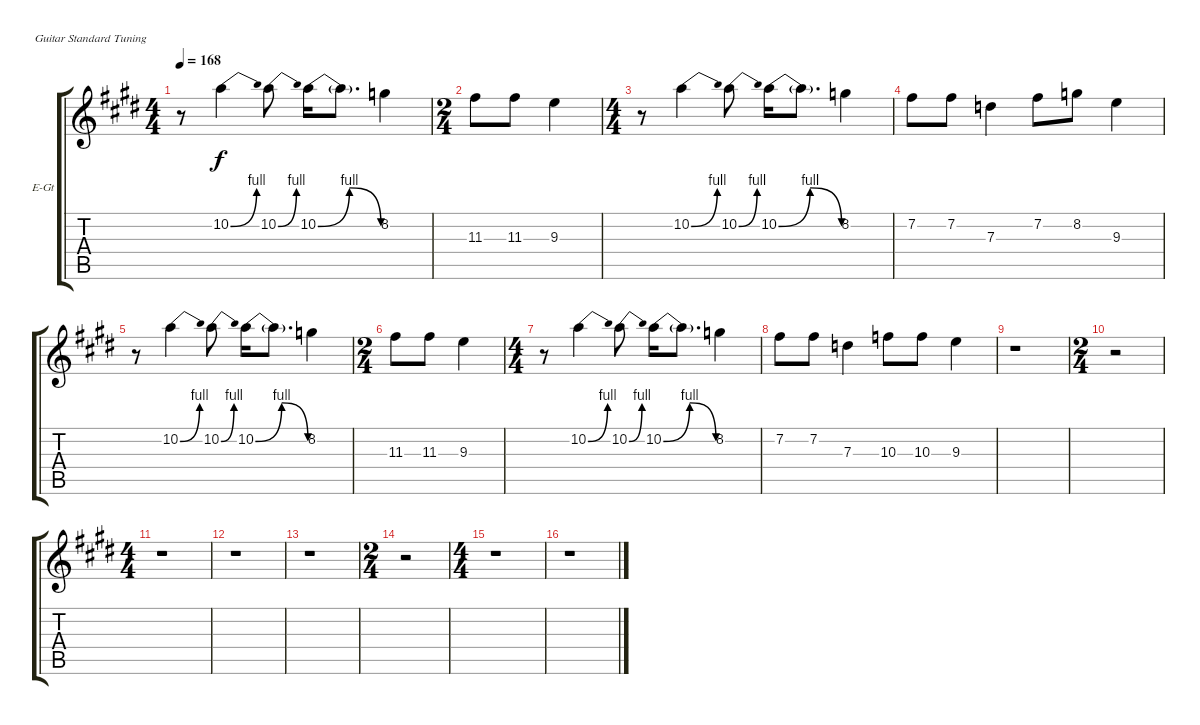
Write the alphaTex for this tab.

\bracketExtendMode groupsimilarinstruments
\firstSystemTrackNameOrientation horizontal
\otherSystemsTrackNameOrientation horizontal
\track ("Guitar III" "E-Gt") {instrument overdrivenguitar}
\staff {score tabs}
\tuning (E4 B3 G3 D3 A2 E2)
\ts (4 4)
\tempo 168
\clef g2
\scale
1.07818
\ks e
r.8{dy f} 10.2{be (bend 0 0 15 4)}.4 10.2{be (bend 0 0 15 4)}.8 10.2{be (bendrelease 0 0 10.2 4 20.4 4 30 0)}.16 10.2{t}.8{d} 8.2.4 |
\ts (2 4)
\scale
0.921816 11.3.8 11.3.8 9.3.4 |
\ts (4 4)
\scale
1.10845 r.8 10.2{be (bend 0 0 15 4)}.4 10.2{be (bend 0 0 15 4)}.8 10.2{be (bendrelease 0 0 10.2 4 20.4 4 30 0)}.16 10.2{t}.8{d} 8.2.4 |
\scale
0.891551 7.2.8 7.2.8 7.3.4 7.2.8 8.2.8 9.3.4 |
\scale
1.07818 r.8 10.2{be (bend 0 0 15 4)}.4 10.2{be (bend 0 0 15 4)}.8 10.2{be (bendrelease 0 0 10.2 4 20.4 4 30 0)}.16 10.2{t}.8{d} 8.2.4 |
\ts (2 4)
\scale
0.921816 11.3.8 11.3.8 9.3.4 |
\ts (4 4)
\scale
1.10845 r.8 10.2{be (bend 0 0 15 4)}.4 10.2{be (bend 0 0 15 4)}.8 10.2{be (bendrelease 0 0 10.2 4 20.4 4 30 0)}.16 10.2{t}.8{d} 8.2.4 |
\scale
0.891551 7.2.8 7.2.8 7.3.4 10.3.8 10.3.8 9.3.4 |
\scale
1.07818 r.1 |
\ts (2 4)
\scale
0.921816 r.2 |
\ts (4 4)
\scale
1.10845 r.1 |
\scale
0.891551 r.1 |
\scale
1.07818 r.1 |
\ts (2 4)
\scale
0.921816 r.2 |
\ts (4 4)
\scale
1.10845 r.1 |
\scale
0.891551 r.1
